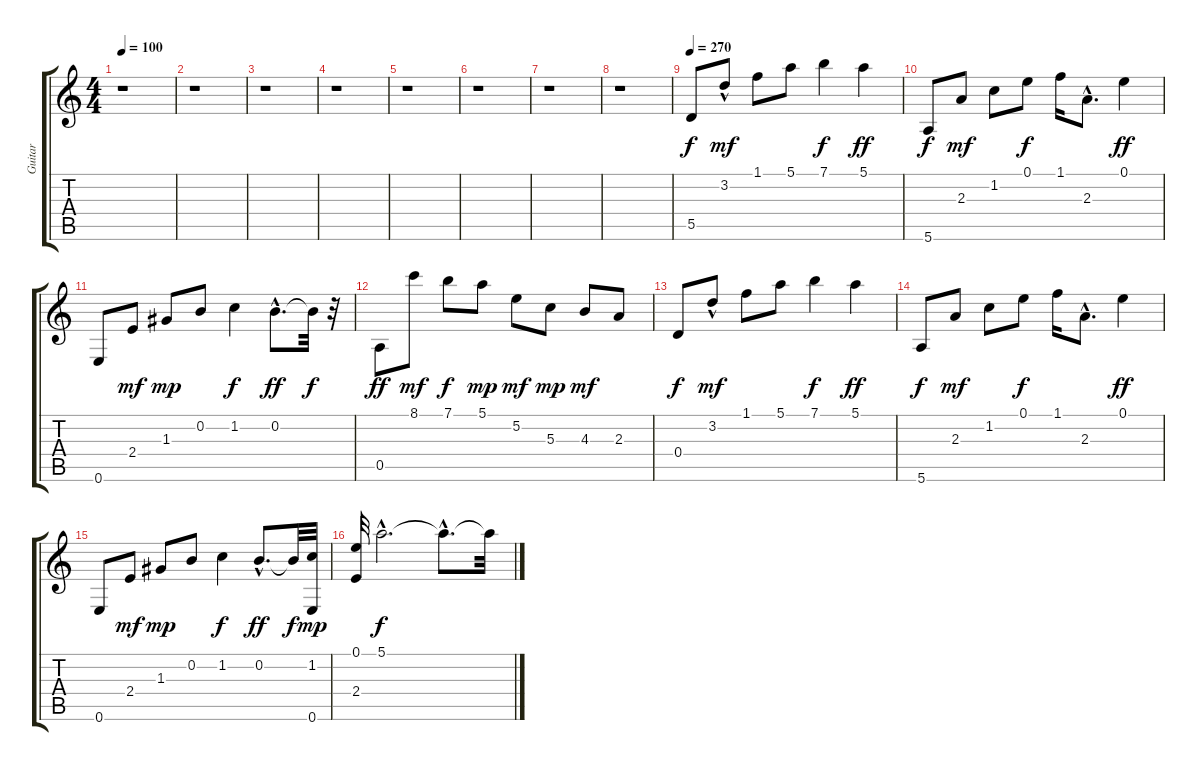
\track ("Guitar" "Guitar") {instrument acousticguitarnylon}
\staff {score tabs}
\tuning (E4 B3 G3 D3 A2 E2) {hide}
\ts (4 4)
\tempo 100
\clef g2
\ks c
r.1{dy f instrument acousticguitarnylon} |
r.1 |
r.1 |
r.1 |
r.1 |
r.1 |
r.1 |
r.1 |
\tempo 270
5.5.8 3.2{hac}.8{dy mf} 1.1.8 5.1.8 7.1.4{dy f} 5.1.4{dy ff} |
5.6.8{dy f} 2.3.8{dy mf} 1.2.8 0.1.8{dy f} 1.1.16 2.3{hac}.8{d} 0.1.4{dy ff} |
0.6.8 2.4.8{dy mf} 1.3.8{dy mp} 0.2.8 1.2.4{dy f} 0.2{hac}.8{d dy ff} 0.2{t}.32{dy f} r.32 |
0.5.8{dy ff} 8.1.8{dy mf} 7.1.8{dy f} 5.1.8{dy mp} 5.2.8{dy mf} 5.3.8{dy mp} 4.3.8{dy mf} 2.3.8 |
0.4.8{dy f} 3.2{hac}.8{dy mf} 1.1.8 5.1.8 7.1.4{dy f} 5.1.4{dy ff} |
5.6.8{dy f} 2.3.8{dy mf} 1.2.8 0.1.8{dy f} 1.1.16 2.3{hac}.8{d} 0.1.4{dy ff} |
0.6.8 2.4.8{dy mf} 1.3.8{dy mp} 0.2.8 1.2.4{dy f} 0.2{hac}.8{d dy ff} 0.2{t}.32{dy f} (1.2 0.6).32{dy mp} |
(0.1 2.4).32 5.1{hac}.2{d dy f} 5.1{hac t}.8{d} 5.1{t}.32
